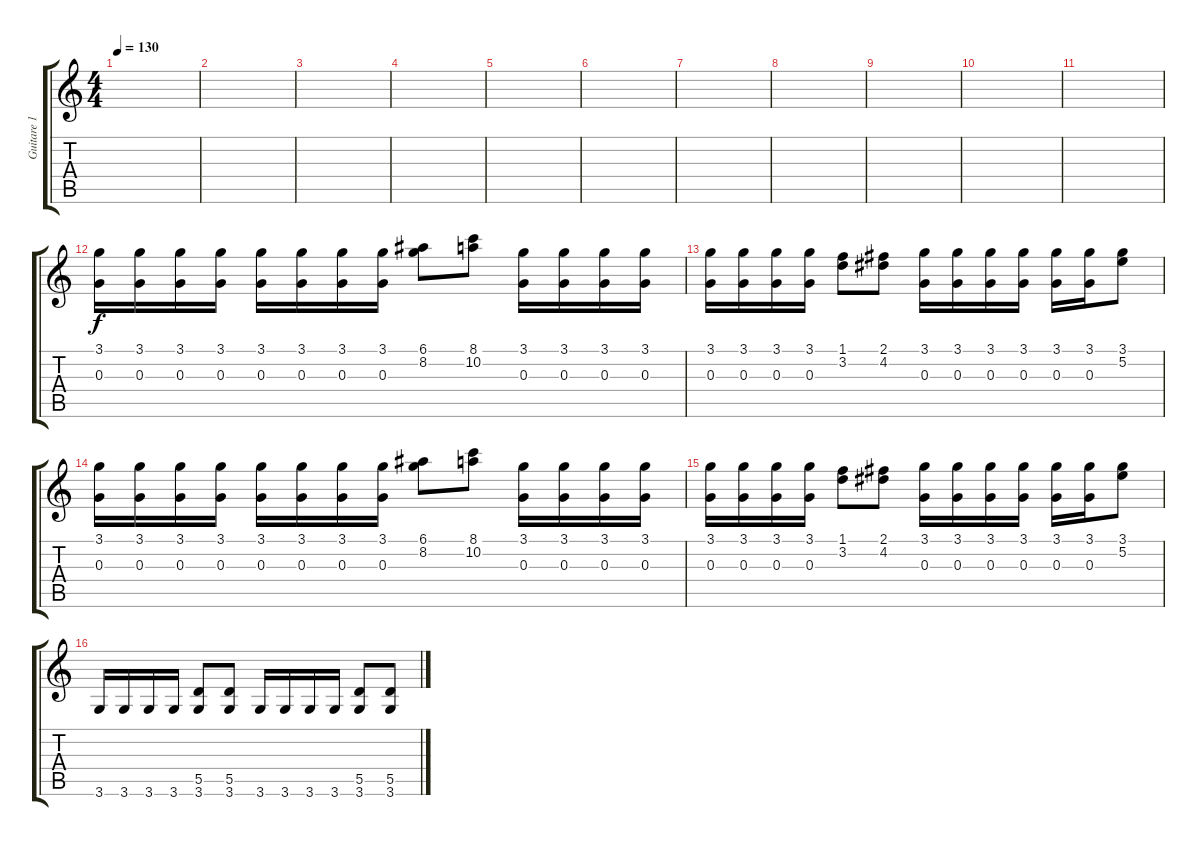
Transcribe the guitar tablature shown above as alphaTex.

\track ("Guitare 1" "Guitare 1") {instrument electricguitarmuted}
\staff {score tabs}
\tuning (E4 B3 G3 D3 A2 E2) {hide}
\ts (4 4)
\tempo 130
\clef g2
\ks c
|
|
|
|
|
|
|
|
|
|
|
(3.1 0.3).16 (3.1 0.3).16 (3.1 0.3).16 (3.1 0.3).16 (3.1 0.3).16 (3.1 0.3).16 (3.1 0.3).16 (3.1 0.3).16 (6.1 8.2).8 (8.1 10.2).8 (3.1 0.3).16 (3.1 0.3).16 (3.1 0.3).16 (3.1 0.3).16 |
(3.1 0.3).16 (3.1 0.3).16 (3.1 0.3).16 (3.1 0.3).16 (1.1 3.2).8 (2.1 4.2).8 (3.1 0.3).16 (3.1 0.3).16 (3.1 0.3).16 (3.1 0.3).16 (3.1 0.3).16 (3.1 0.3).16 (3.1 5.2).8 |
(3.1 0.3).16 (3.1 0.3).16 (3.1 0.3).16 (3.1 0.3).16 (3.1 0.3).16 (3.1 0.3).16 (3.1 0.3).16 (3.1 0.3).16 (6.1 8.2).8 (8.1 10.2).8 (3.1 0.3).16 (3.1 0.3).16 (3.1 0.3).16 (3.1 0.3).16 |
(3.1 0.3).16 (3.1 0.3).16 (3.1 0.3).16 (3.1 0.3).16 (1.1 3.2).8 (2.1 4.2).8 (3.1 0.3).16 (3.1 0.3).16 (3.1 0.3).16 (3.1 0.3).16 (3.1 0.3).16 (3.1 0.3).16 (3.1 5.2).8 |
3.6.16 3.6.16 3.6.16 3.6.16 (5.5 3.6).8 (5.5 3.6).8 3.6.16 3.6.16 3.6.16 3.6.16 (5.5 3.6).8 (5.5 3.6).8
